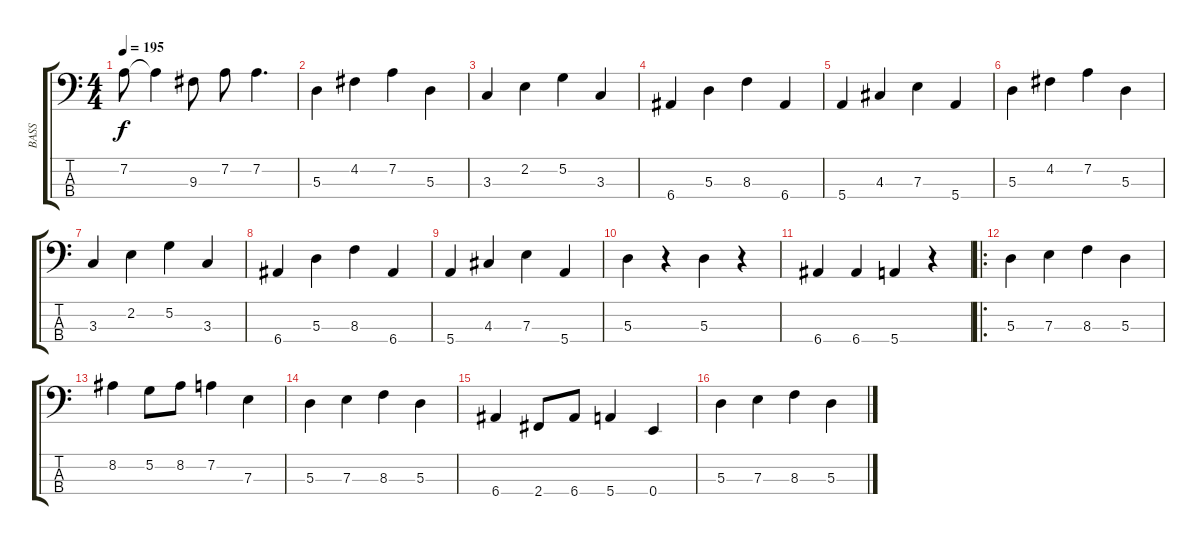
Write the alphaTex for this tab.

\track ("BASS" "BASS") {instrument electricbassfinger}
\staff {score tabs}
\tuning (G2 D2 A1 E1) {hide}
\ts (4 4)
\tempo 195
\clef f4
\ks c
7.2.8{dy f} 7.2{t}.4 9.3.8 7.2.8 7.2.4{d} |
5.3.4 4.2.4 7.2.4 5.3.4 |
3.3.4 2.2.4 5.2.4 3.3.4 |
6.4.4 5.3.4 8.3.4 6.4.4 |
5.4.4 4.3.4 7.3.4 5.4.4 |
5.3.4 4.2.4 7.2.4 5.3.4 |
3.3.4 2.2.4 5.2.4 3.3.4 |
6.4.4 5.3.4 8.3.4 6.4.4 |
5.4.4 4.3.4 7.3.4 5.4.4 |
5.3.4 r.4 5.3.4 r.4 |
6.4.4 6.4.4 5.4.4 r.4 |
\ro
5.3.4 7.3.4 8.3.4 5.3.4 |
8.2.4 5.2.8 8.2.8 7.2.4 7.3.4 |
5.3.4 7.3.4 8.3.4 5.3.4 |
6.4.4 2.4.8 6.4.8 5.4.4 0.4.4 |
5.3.4 7.3.4 8.3.4 5.3.4
